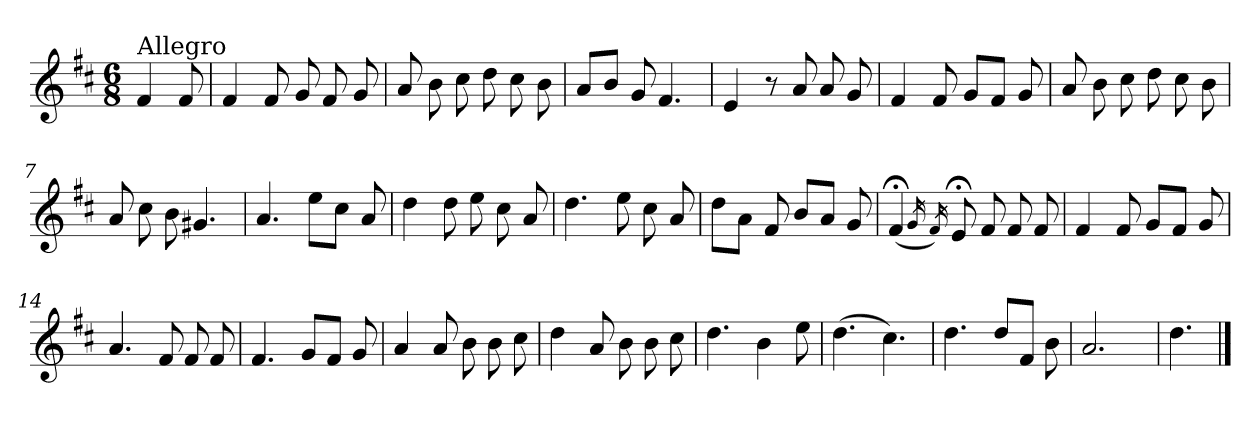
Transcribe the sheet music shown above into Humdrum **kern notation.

**kern
*part1
*staff1
*clefG2
*k[f#c#]
*D:
*M6/8
=
!LO:TX:a:t=Allegro
4f#/
8f#/
=1
4f#/
8f#/
8g/
8f#/
8g/
=2
8a/
8b\
8cc#\
8dd\
8cc#\
8b\
=3
8a/L
8b/J
8g/
4.f#/
=4
4e/
8r
8a/
8a/
8g/
=5
4f#/
8f#/
8g/L
8f#/J
8g/
!!LO:LB:g=z
=6
8a/
8b\
8cc#\
8dd\
8cc#\
8b\
=7
8a/
8cc#\
8b\
4.g#X/
=8
4.a/
8ee\L
8cc#\J
8a/
=9
4dd\
8dd\
8ee\
8cc#\
8a/
=10
4.dd\
8ee\
8cc#\
8a/
=11
8dd\L
8a\J
8f#/
8b/L
8a/J
8g/
!!LO:LB:g=z
=12
(<4f#;</
16qg/
16qf#/)
8e;</
8f#/
8f#/
8f#/
=13
4f#/
8f#/
8g/L
8f#/J
8g/
=14
4.a/
8f#/
8f#/
8f#/
=15
4.f#/
8g/L
8f#/J
8g/
=16
4a/
8a/
8b\
8b\
8cc#\
=17
4dd\
8a/
8b\
8b\
8cc#\
!!LO:LB:g=z
=18
4.dd\
4b\
8ee\
=19
(>4.dd\
4.cc#\)
=20
4.dd\
8dd/L
8f#/J
8b\
=21
2.a/
=22
4.dd\
==
*-
